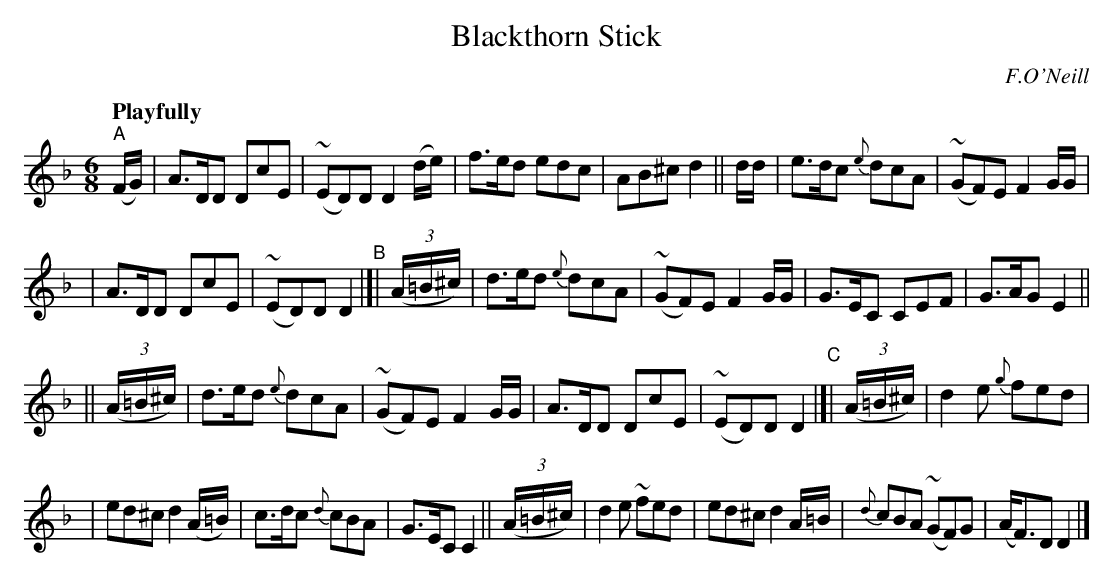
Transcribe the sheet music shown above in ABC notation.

X:1
T: Blackthorn Stick
O: F.O'Neill
Q: "Playfully"
M: 6/8
L: 1/8
K: Dm
"^A"(F/G/) | A>DD DcE | (~ED)D D2(d/e/) | f>ed edc | AB^c d2 \
|| d/d/ | e>dc {e}dcA | (~GF)E F2G/G/ |
| A>DD DcE | (~ED)D D2 \
"^B"|[| (3(A/=B/^c/) | d>ed {e}dcA | (~GF)E F2G/G/ | G>EC CEF | G>AG E2 ||
|| (3(A/=B/^c/) | d>ed {e}dcA | (~GF)E F2G/G/ | A>DD DcE | (~ED)D D2 \
"^C"|[| (3(A/=B/^c/) | d2e {g}fed |
| ed^c d2(A/=B/) | c>dc {d}cBA | G>EC C2 \
|| (3(A/=B/^c/) | d2e ~fed | ed^c d2 A/=B/ | {d}cBA (~GF)G | (A<F)D D2 |]
